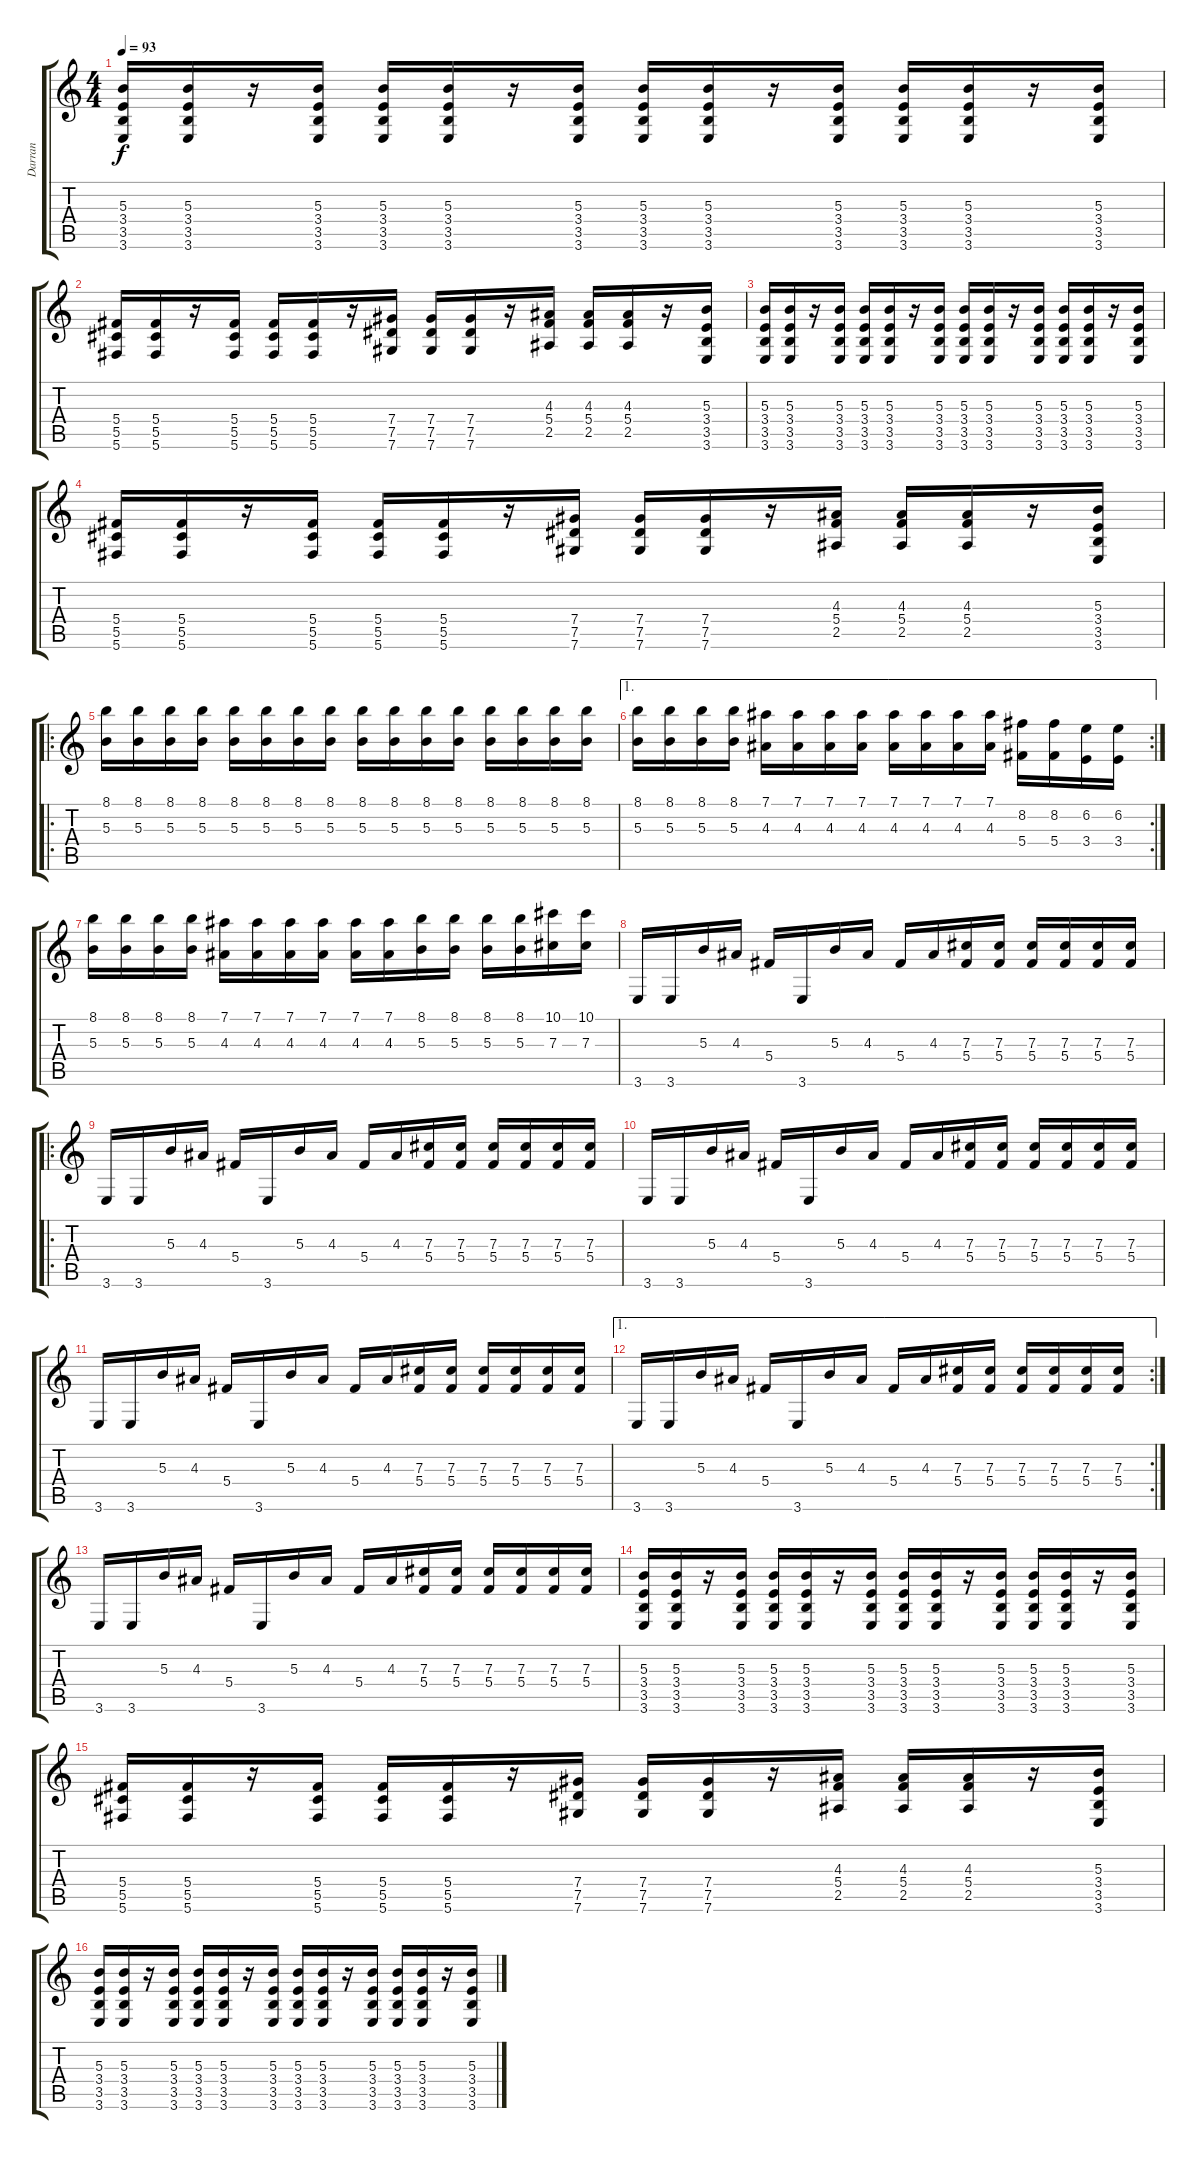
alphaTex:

\track ("Darran" "Darran") {instrument distortionguitar}
\staff {score tabs}
\tuning (Eb4 Bb3 Gb3 Db3 Ab2 Db2) {hide}
\ts (4 4)
\tempo 93
\clef g2
\ks c
(5.3 3.4 3.5 3.6).16{dy f} (5.3 3.4 3.5 3.6).16 r.16 (5.3 3.4 3.5 3.6).16 (5.3 3.4 3.5 3.6).16 (5.3 3.4 3.5 3.6).16 r.16 (5.3 3.4 3.5 3.6).16 (5.3 3.4 3.5 3.6).16 (5.3 3.4 3.5 3.6).16 r.16 (5.3 3.4 3.5 3.6).16 (5.3 3.4 3.5 3.6).16 (5.3 3.4 3.5 3.6).16 r.16 (5.3 3.4 3.5 3.6).16 |
(5.4 5.5 5.6).16 (5.4 5.5 5.6).16 r.16 (5.4 5.5 5.6).16 (5.4 5.5 5.6).16 (5.4 5.5 5.6).16 r.16 (7.4 7.5 7.6).16 (7.4 7.5 7.6).16 (7.4 7.5 7.6).16 r.16 (4.3 5.4 2.5).16 (4.3 5.4 2.5).16 (4.3 5.4 2.5).16 r.16 (5.3 3.4 3.5 3.6).16 |
(5.3 3.4 3.5 3.6).16 (5.3 3.4 3.5 3.6).16 r.16 (5.3 3.4 3.5 3.6).16 (5.3 3.4 3.5 3.6).16 (5.3 3.4 3.5 3.6).16 r.16 (5.3 3.4 3.5 3.6).16 (5.3 3.4 3.5 3.6).16 (5.3 3.4 3.5 3.6).16 r.16 (5.3 3.4 3.5 3.6).16 (5.3 3.4 3.5 3.6).16 (5.3 3.4 3.5 3.6).16 r.16 (5.3 3.4 3.5 3.6).16 |
(5.4 5.5 5.6).16 (5.4 5.5 5.6).16 r.16 (5.4 5.5 5.6).16 (5.4 5.5 5.6).16 (5.4 5.5 5.6).16 r.16 (7.4 7.5 7.6).16 (7.4 7.5 7.6).16 (7.4 7.5 7.6).16 r.16 (4.3 5.4 2.5).16 (4.3 5.4 2.5).16 (4.3 5.4 2.5).16 r.16 (5.3 3.4 3.5 3.6).16 |
\ro
(8.1 5.3).16 (8.1 5.3).16 (8.1 5.3).16 (8.1 5.3).16 (8.1 5.3).16 (8.1 5.3).16 (8.1 5.3).16 (8.1 5.3).16 (8.1 5.3).16 (8.1 5.3).16 (8.1 5.3).16 (8.1 5.3).16 (8.1 5.3).16 (8.1 5.3).16 (8.1 5.3).16 (8.1 5.3).16 |
\ae 1
\rc 2
(8.1 5.3).16 (8.1 5.3).16 (8.1 5.3).16 (8.1 5.3).16 (7.1 4.3).16 (7.1 4.3).16 (7.1 4.3).16 (7.1 4.3).16 (7.1 4.3).16 (7.1 4.3).16 (7.1 4.3).16 (7.1 4.3).16 (8.2 5.4).16 (8.2 5.4).16 (6.2 3.4).16 (6.2 3.4).16 |
(8.1 5.3).16 (8.1 5.3).16 (8.1 5.3).16 (8.1 5.3).16 (7.1 4.3).16 (7.1 4.3).16 (7.1 4.3).16 (7.1 4.3).16 (7.1 4.3).16 (7.1 4.3).16 (8.1 5.3).16 (8.1 5.3).16 (8.1 5.3).16 (8.1 5.3).16 (10.1 7.3).16 (10.1 7.3).16 |
3.6.16 3.6.16 5.3.16 4.3.16 5.4.16 3.6.16 5.3.16 4.3.16 5.4.16 4.3.16 (7.3 5.4).16 (7.3 5.4).16 (7.3 5.4).16 (7.3 5.4).16 (7.3 5.4).16 (7.3 5.4).16 |
\ro
3.6.16 3.6.16 5.3.16 4.3.16 5.4.16 3.6.16 5.3.16 4.3.16 5.4.16 4.3.16 (7.3 5.4).16 (7.3 5.4).16 (7.3 5.4).16 (7.3 5.4).16 (7.3 5.4).16 (7.3 5.4).16 |
3.6.16 3.6.16 5.3.16 4.3.16 5.4.16 3.6.16 5.3.16 4.3.16 5.4.16 4.3.16 (7.3 5.4).16 (7.3 5.4).16 (7.3 5.4).16 (7.3 5.4).16 (7.3 5.4).16 (7.3 5.4).16 |
3.6.16 3.6.16 5.3.16 4.3.16 5.4.16 3.6.16 5.3.16 4.3.16 5.4.16 4.3.16 (7.3 5.4).16 (7.3 5.4).16 (7.3 5.4).16 (7.3 5.4).16 (7.3 5.4).16 (7.3 5.4).16 |
\ae 1
\rc 2
3.6.16 3.6.16 5.3.16 4.3.16 5.4.16 3.6.16 5.3.16 4.3.16 5.4.16 4.3.16 (7.3 5.4).16 (7.3 5.4).16 (7.3 5.4).16 (7.3 5.4).16 (7.3 5.4).16 (7.3 5.4).16 |
3.6.16 3.6.16 5.3.16 4.3.16 5.4.16 3.6.16 5.3.16 4.3.16 5.4.16 4.3.16 (7.3 5.4).16 (7.3 5.4).16 (7.3 5.4).16 (7.3 5.4).16 (7.3 5.4).16 (7.3 5.4).16 |
(5.3 3.4 3.5 3.6).16 (5.3 3.4 3.5 3.6).16 r.16 (5.3 3.4 3.5 3.6).16 (5.3 3.4 3.5 3.6).16 (5.3 3.4 3.5 3.6).16 r.16 (5.3 3.4 3.5 3.6).16 (5.3 3.4 3.5 3.6).16 (5.3 3.4 3.5 3.6).16 r.16 (5.3 3.4 3.5 3.6).16 (5.3 3.4 3.5 3.6).16 (5.3 3.4 3.5 3.6).16 r.16 (5.3 3.4 3.5 3.6).16 |
(5.4 5.5 5.6).16 (5.4 5.5 5.6).16 r.16 (5.4 5.5 5.6).16 (5.4 5.5 5.6).16 (5.4 5.5 5.6).16 r.16 (7.4 7.5 7.6).16 (7.4 7.5 7.6).16 (7.4 7.5 7.6).16 r.16 (4.3 5.4 2.5).16 (4.3 5.4 2.5).16 (4.3 5.4 2.5).16 r.16 (5.3 3.4 3.5 3.6).16 |
(5.3 3.4 3.5 3.6).16 (5.3 3.4 3.5 3.6).16 r.16 (5.3 3.4 3.5 3.6).16 (5.3 3.4 3.5 3.6).16 (5.3 3.4 3.5 3.6).16 r.16 (5.3 3.4 3.5 3.6).16 (5.3 3.4 3.5 3.6).16 (5.3 3.4 3.5 3.6).16 r.16 (5.3 3.4 3.5 3.6).16 (5.3 3.4 3.5 3.6).16 (5.3 3.4 3.5 3.6).16 r.16 (5.3 3.4 3.5 3.6).16
